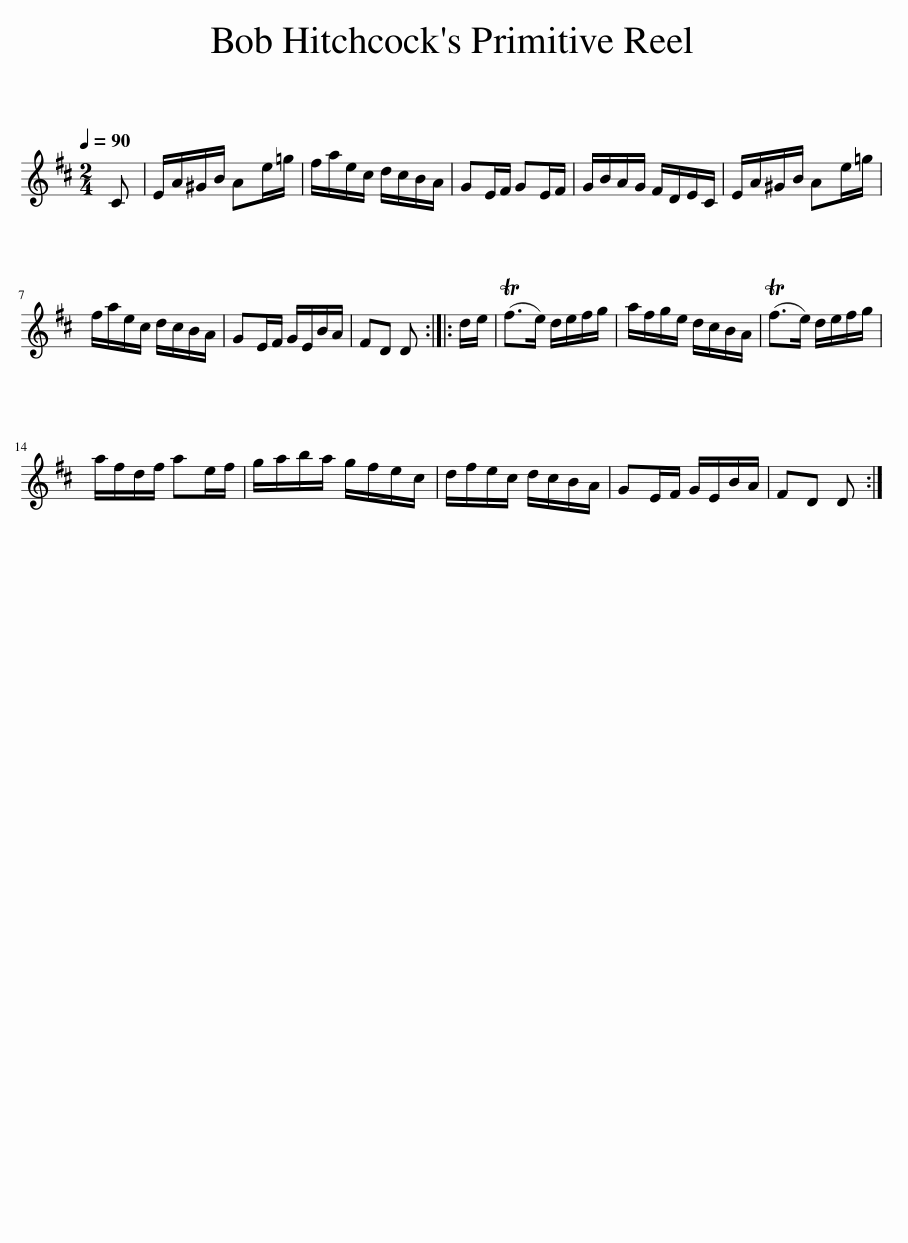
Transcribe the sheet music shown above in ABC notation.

X:1
L:1/8
Q:1/4=90
M:2/4
I:linebreak $
K:none
V:1 treble transpose="8 "
V:1
[K:D] C | E/A/^G/B/ Ae/=g/ | f/a/e/c/ d/c/B/A/ | GE/F/ GE/F/ | G/B/A/G/ F/D/E/C/ | %5
 E/A/^G/B/ Ae/=g/ |$ f/a/e/c/ d/c/B/A/ | GE/F/ G/E/B/A/ | FD D :: d/e/ | %10
 (Tf>e) d/e/f/g/ | a/f/g/e/ d/c/B/A/ | (Tf>e) d/e/f/g/ |$ a/f/d/f/ ae/f/ | g/a/b/a/ g/f/e/c/ | %15
 d/f/e/c/ d/c/B/A/ | GE/F/ G/E/B/A/ | FD D :| %18
